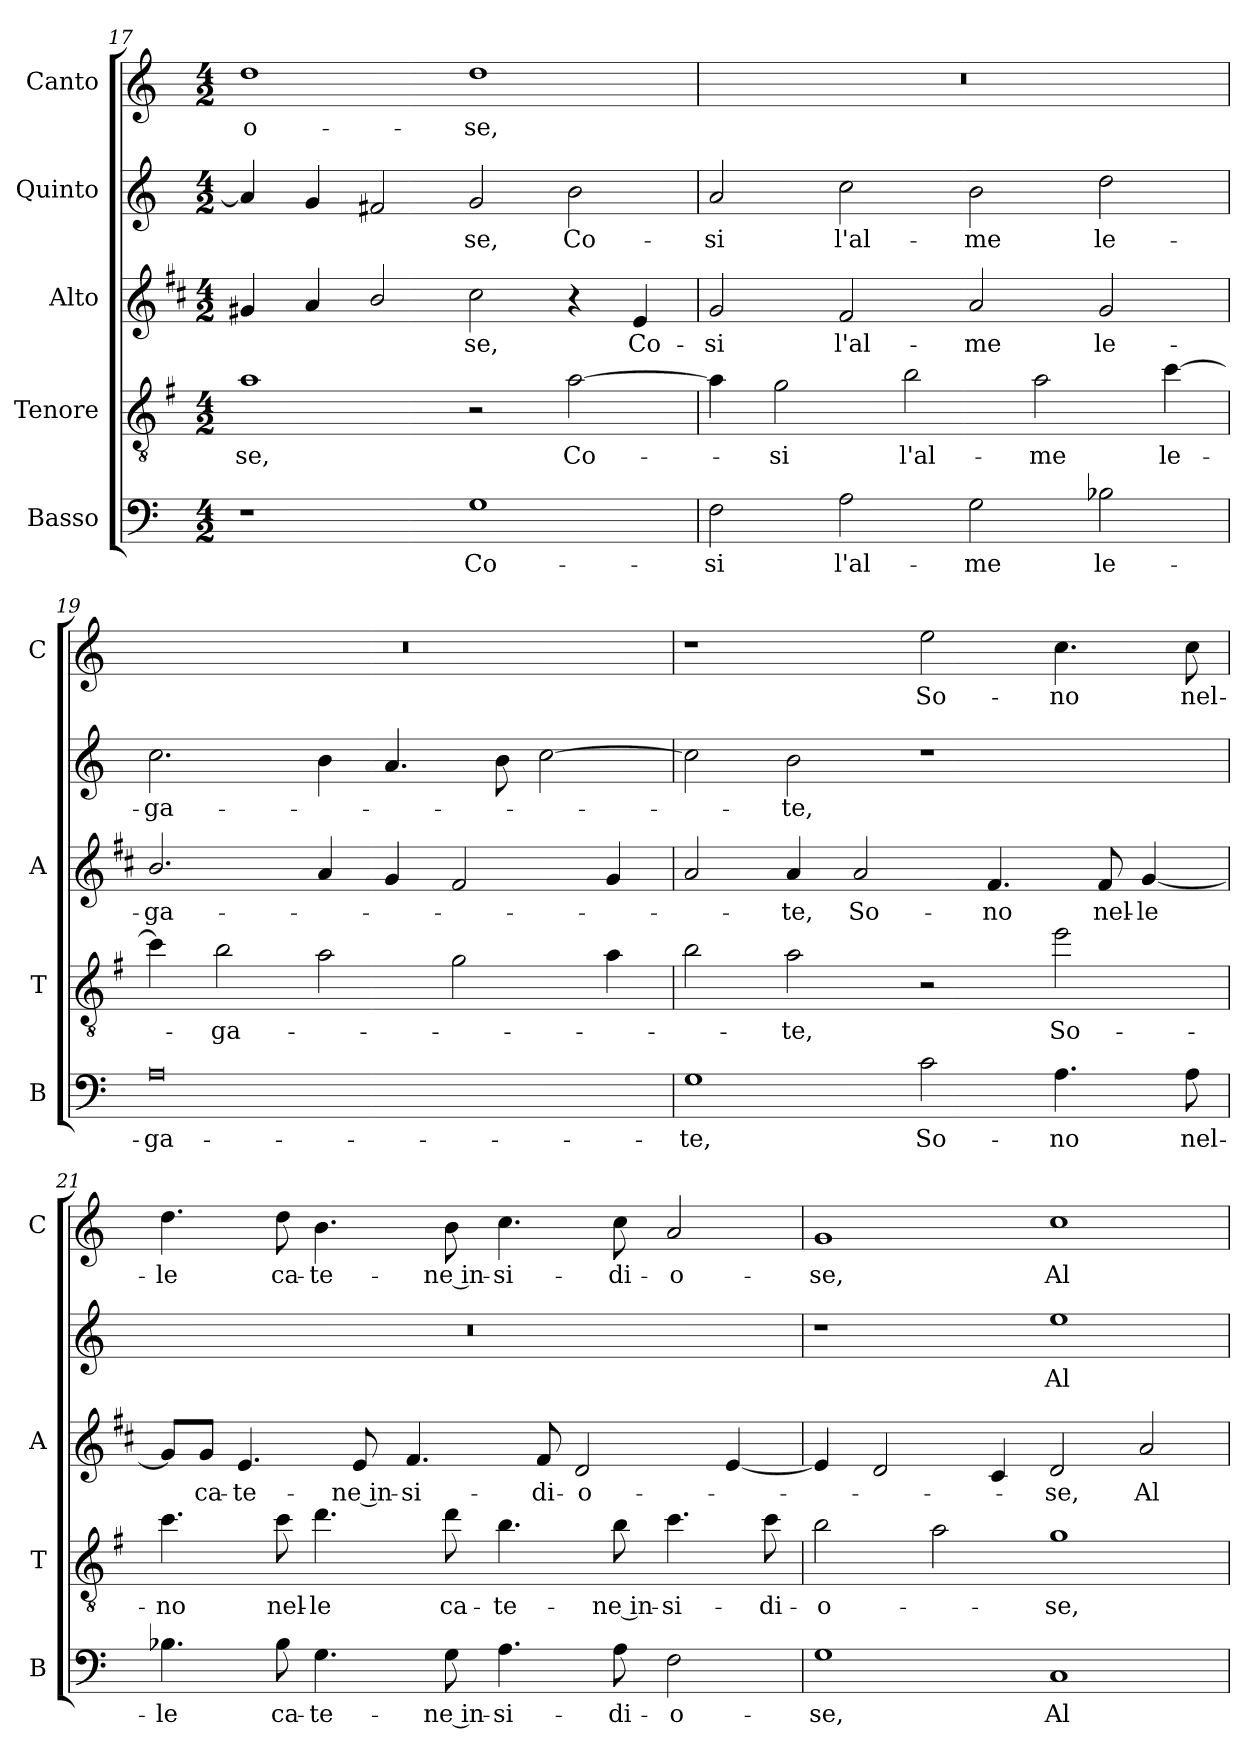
**kern	**text	**kern	**text	**kern	**text	**kern	**text	**kern	**text
*part5	*part5	*part4	*part4	*part3	*part3	*part2	*part2	*part1	*part1
*staff5	*staff5	*staff4	*staff4	*staff3	*staff3	*staff2	*staff2	*staff1	*staff1
*I"Basso	*	*I"Tenore	*	*I"Alto	*	*I"Quinto	*	*I"Canto	*
*I'B	*	*I'T	*	*I'A	*	*	*	*I'C	*
*clefF4	*	*clefGv2	*	*clefG2	*	*clefG2	*	*clefG2	*
*	*	*ITrd4c7	*	*ITrd1c2	*	*	*	*	*
*k[]	*	*k[]	*	*k[]	*	*k[]	*	*k[]	*
*C:	*	*C:	*	*C:	*	*C:	*	*C:	*
*M4/2	*	*M4/2	*	*M4/2	*	*M4/2	*	*M4/2	*
=17	=17	=17	=17	=17	=17	=17	=17	=17	=17
!	!	!	!LO:LY:b	!	!	!	!	!	!LO:LY:b
1r	.	1d	-se,	4f#X/	.	4a/]	.	1dd	-o-
.	.	.	.	4g/	.	4g/	.	.	.
.	.	.	.	2a/	.	2f#X/	.	.	.
!	!LO:LY:b	!	!	!	!LO:LY:b	!	!LO:LY:b	!	!LO:LY:b
1G	Co-	2r	.	2b\	-se,	2g/	-se,	1dd	-se,
!	!	!	!LO:LY:b	!	!	!	!LO:LY:b	!	!
.	.	[2d\	Co-	4r	.	2b\	Co-	.	.
!	!	!	!	!	!LO:LY:b	!	!	!	!
.	.	.	.	4d/	Co-	.	.	.	.
=18	=18	=18	=18	=18	=18	=18	=18	=18	=18
!	!LO:LY:b	!	!	!	!LO:LY:b	!	!LO:LY:b	!	!
2F\	-si	4d\]	.	2f/	-si	2a/	-si	0r	.
!	!	!	!LO:LY:b	!	!	!	!	!	!
.	.	2c\	-si	.	.	.	.	.	.
!	!LO:LY:b	!	!	!	!LO:LY:b	!	!LO:LY:b	!	!
2A\	l'al-	.	.	2e/	l'al-	2cc\	l'al-	.	.
!	!	!	!LO:LY:b	!	!	!	!	!	!
.	.	2e\	l'al-	.	.	.	.	.	.
!	!LO:LY:b	!	!	!	!LO:LY:b	!	!LO:LY:b	!	!
2G\	-me	.	.	2g/	-me	2b\	-me	.	.
!	!	!	!LO:LY:b	!	!	!	!	!	!
.	.	2d\	-me	.	.	.	.	.	.
!	!LO:LY:b	!	!	!	!LO:LY:b	!	!LO:LY:b	!	!
2B-X\	le-	.	.	2f/	le-	2dd\	le-	.	.
!	!	!	!LO:LY:b	!	!	!	!	!	!
.	.	[4f\	le-	.	.	.	.	.	.
!!LO:LB:g=z
=19	=19	=19	=19	=19	=19	=19	=19	=19	=19
!	!LO:LY:b	!	!	!	!LO:LY:b	!	!LO:LY:b	!	!
0A	-ga-	4f\]	.	2.a/	-ga-	2.cc\	-ga-	0r	.
!	!	!	!LO:LY:b	!	!	!	!	!	!
.	.	2e\	-ga-	.	.	.	.	.	.
.	.	2d\	.	4g/	.	4b\	.	.	.
.	.	.	.	4f/	.	4.a/	.	.	.
.	.	2c\	.	2e/	.	.	.	.	.
.	.	.	.	.	.	8b\	.	.	.
.	.	.	.	.	.	[2cc\	.	.	.
.	.	4d\	.	4f/	.	.	.	.	.
=20	=20	=20	=20	=20	=20	=20	=20	=20	=20
!	!LO:LY:b	!	!	!	!	!	!	!	!
1G	-te,	2e\	.	2g/	.	2cc\]	.	1r	.
!	!	!	!LO:LY:b	!	!LO:LY:b	!	!LO:LY:b	!	!
.	.	2d\	-te,	4g/	-te,	2b\	-te,	.	.
!	!	!	!	!	!LO:LY:b	!	!	!	!
.	.	.	.	2g/	So-	.	.	.	.
!	!LO:LY:b	!	!	!	!	!	!	!	!LO:LY:b
2c\	So-	2r	.	.	.	1r	.	2ee\	So-
!	!	!	!	!	!LO:LY:b	!	!	!	!
.	.	.	.	4.e/	-no	.	.	.	.
!	!LO:LY:b	!	!LO:LY:b	!	!	!	!	!	!LO:LY:b
4.A\	-no	2a\	So-	.	.	.	.	4.cc\	-no
!	!	!	!	!	!LO:LY:b	!	!	!	!
.	.	.	.	8e/	nel-	.	.	.	.
!	!	!	!	!	!LO:LY:b	!	!	!	!
.	.	.	.	[4f/	-le	.	.	.	.
!	!LO:LY:b	!	!	!	!	!	!	!	!LO:LY:b
8A\	nel-	.	.	.	.	.	.	8cc\	nel-
=21	=21	=21	=21	=21	=21	=21	=21	=21	=21
!	!LO:LY:b	!	!LO:LY:b	!	!	!	!	!	!LO:LY:b
4.B-X\	-le	4.f\	-no	8f/L]	.	0r	.	4.dd\	-le
!	!	!	!	!	!LO:LY:b	!	!	!	!
.	.	.	.	8f/J	ca-	.	.	.	.
!	!	!	!	!	!LO:LY:b	!	!	!	!
.	.	.	.	4.d/	-te-	.	.	.	.
!	!LO:LY:b	!	!LO:LY:b	!	!	!	!	!	!LO:LY:b
8B-\	ca-	8f\	nel-	.	.	.	.	8dd\	ca-
!	!LO:LY:b	!	!LO:LY:b	!	!	!	!	!	!LO:LY:b
4.G\	-te-	4.g\	-le	.	.	.	.	4.b\	-te-
!	!	!	!	!	!LO:LY:b	!	!	!	!
.	.	.	.	8d/	-ne in-	.	.	.	.
!	!	!	!	!	!LO:LY:b	!	!	!	!
.	.	.	.	4.e/	-si-	.	.	.	.
!	!LO:LY:b	!	!LO:LY:b	!	!	!	!	!	!LO:LY:b
8G\	-ne in-	8g\	ca-	.	.	.	.	8b\	-ne in-
!	!LO:LY:b	!	!LO:LY:b	!	!	!	!	!	!LO:LY:b
4.A\	-si-	4.e\	-te-	.	.	.	.	4.cc\	-si-
!	!	!	!	!	!LO:LY:b	!	!	!	!
.	.	.	.	8e/	-di-	.	.	.	.
!	!	!	!	!	!LO:LY:b	!	!	!	!
.	.	.	.	2c/	-o-	.	.	.	.
!	!LO:LY:b	!	!LO:LY:b	!	!	!	!	!	!LO:LY:b
8A\	-di-	8e\	-ne in-	.	.	.	.	8cc\	-di-
!	!LO:LY:b	!	!LO:LY:b	!	!	!	!	!	!LO:LY:b
2F\	-o-	4.f\	-si-	.	.	.	.	2a/	-o-
.	.	.	.	[4d/	.	.	.	.	.
!	!	!	!LO:LY:b	!	!	!	!	!	!
.	.	8f\	-di-	.	.	.	.	.	.
=22	=22	=22	=22	=22	=22	=22	=22	=22	=22
!	!LO:LY:b	!	!LO:LY:b	!	!	!	!	!	!LO:LY:b
1G	-se,	2e\	-o-	4d/]	.	1r	.	1g	-se,
.	.	.	.	2c/	.	.	.	.	.
.	.	2d\	.	.	.	.	.	.	.
.	.	.	.	4B/	.	.	.	.	.
!	!LO:LY:b	!	!LO:LY:b	!	!LO:LY:b	!	!LO:LY:b	!	!LO:LY:b
1C	Al-	1c	-se,	2c/	-se,	1ee	Al-	1cc	Al-
!	!	!	!	!	!LO:LY:b	!	!	!	!
.	.	.	.	2g/	Al-	.	.	.	.
=	=	=	=	=	=	=	=	=	=
*-	*-	*-	*-	*-	*-	*-	*-	*-	*-
